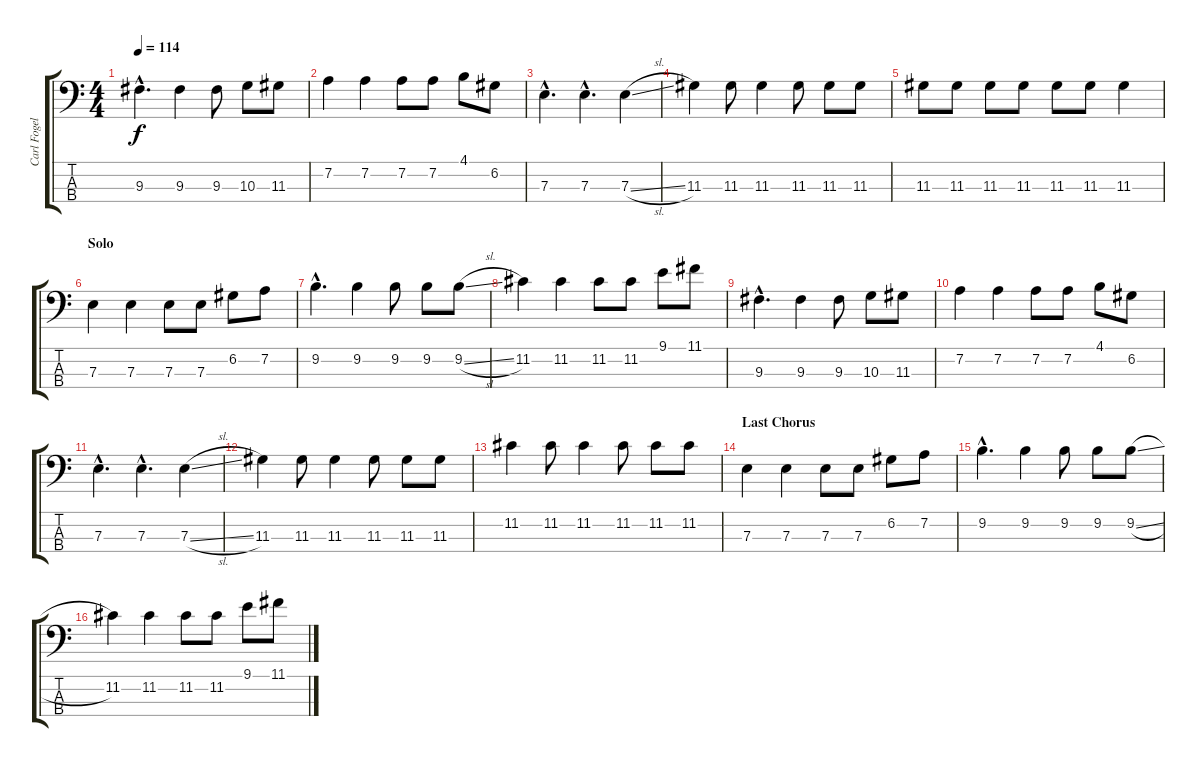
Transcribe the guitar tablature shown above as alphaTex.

\track ("Carl Fogelklou - Bass" "Carl Fogel") {instrument electricbassfinger}
\staff {score tabs}
\tuning (G2 D2 A1 E1) {hide}
\ts (4 4)
\tempo 114
\clef f4
\ks c
9.3{hac}.4{d dy f} 9.3.4 9.3.8 10.3.8 11.3.8 |
7.2.4 7.2.4 7.2.8 7.2.8 4.1.8 6.2.8 |
7.3{hac}.4{d} 7.3{hac}.4{d} 7.3{sl}.4 |
11.3.4 11.3.8 11.3.4 11.3.8 11.3.8 11.3.8 |
11.3.8 11.3.8 11.3.8 11.3.8 11.3.8 11.3.8 11.3.4 |
\section ("" "Solo")
7.3.4 7.3.4 7.3.8 7.3.8 6.2.8 7.2.8 |
9.2{hac}.4{d} 9.2.4 9.2.8 9.2.8 9.2{sl}.8 |
11.2.4 11.2.4 11.2.8 11.2.8 9.1.8 11.1.8 |
9.3{hac}.4{d} 9.3.4 9.3.8 10.3.8 11.3.8 |
7.2.4 7.2.4 7.2.8 7.2.8 4.1.8 6.2.8 |
7.3{hac}.4{d} 7.3{hac}.4{d} 7.3{sl}.4 |
11.3.4 11.3.8 11.3.4 11.3.8 11.3.8 11.3.8 |
11.2.4 11.2.8 11.2.4 11.2.8 11.2.8 11.2.8 |
\section ("" "Last Chorus")
7.3.4 7.3.4 7.3.8 7.3.8 6.2.8 7.2.8 |
9.2{hac}.4{d} 9.2.4 9.2.8 9.2.8 9.2{sl}.8 |
11.2.4 11.2.4 11.2.8 11.2.8 9.1.8 11.1.8
